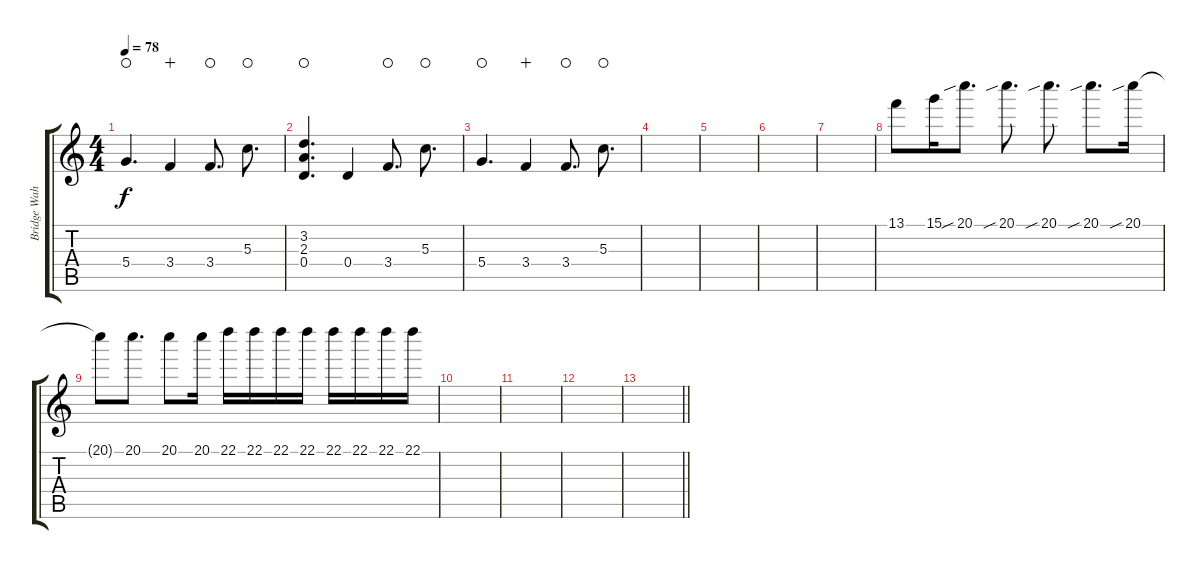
\track ("Bridge Wah" "Bridge Wah") {instrument overdrivenguitar}
\staff {score tabs}
\tuning (E4 B3 G3 D3 A2 D2) {hide}
\ts (4 4)
\tempo 78
\clef g2
\ks c
5.4.4{d dy f waho} 3.4.4{wahc} 3.4.8{d waho} 5.3.8{d waho} |
(3.2 2.3 0.4).4{d waho} 0.4.4 3.4.8{d waho} 5.3.8{d waho} |
5.4.4{d waho} 3.4.4{wahc} 3.4.8{d waho} 5.3.8{d waho} |
|
|
|
|
13.1.8 15.1.16 20.1{sib}.8{d volume 16 balance 8 instrument distortionguitar} 20.1{sib}.8{d} 20.1{sib}.8{d} 20.1{sib}.8{d} 20.1{sib}.16 |
20.1{t}.8 20.1.8{d} 20.1.8 20.1.16 22.1.16 22.1.16 22.1.16 22.1.16 22.1.16 22.1.16 22.1.16 22.1.16 |
|
|
|
\barLineRight lightlight
